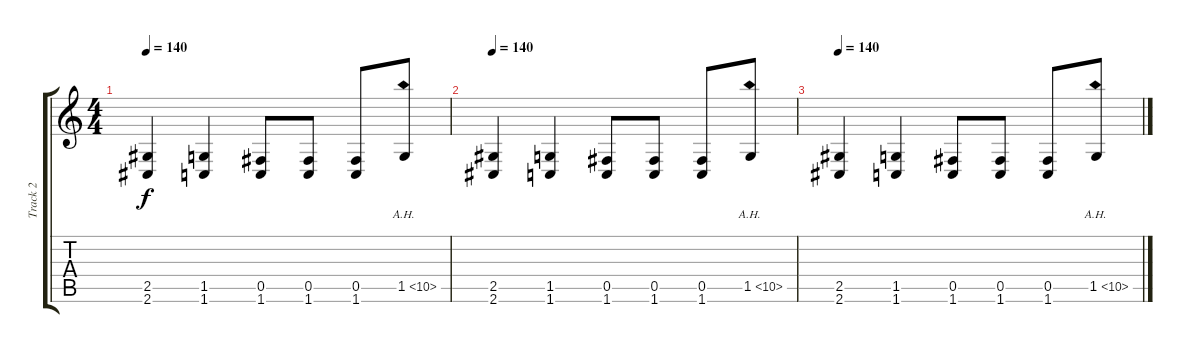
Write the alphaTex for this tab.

\track ("Track 2" "Track 2") {instrument distortionguitar}
\staff {score tabs}
\tuning (Db4 Ab3 E3 B2 Gb2 B1) {hide}
\ts (4 4)
\tempo 140
\clef g2
\ks c
(2.5 2.6).4{dy f} (1.5 1.6).4 (0.5 1.6).8 (0.5 1.6).8 (0.5 1.6).8 1.5{ah 9}.8 |
\tempo 140
(2.5 2.6).4 (1.5 1.6).4 (0.5 1.6).8 (0.5 1.6).8 (0.5 1.6).8 1.5{ah 9}.8 |
\tempo 140
(2.5 2.6).4 (1.5 1.6).4 (0.5 1.6).8 (0.5 1.6).8 (0.5 1.6).8 1.5{ah 9}.8
